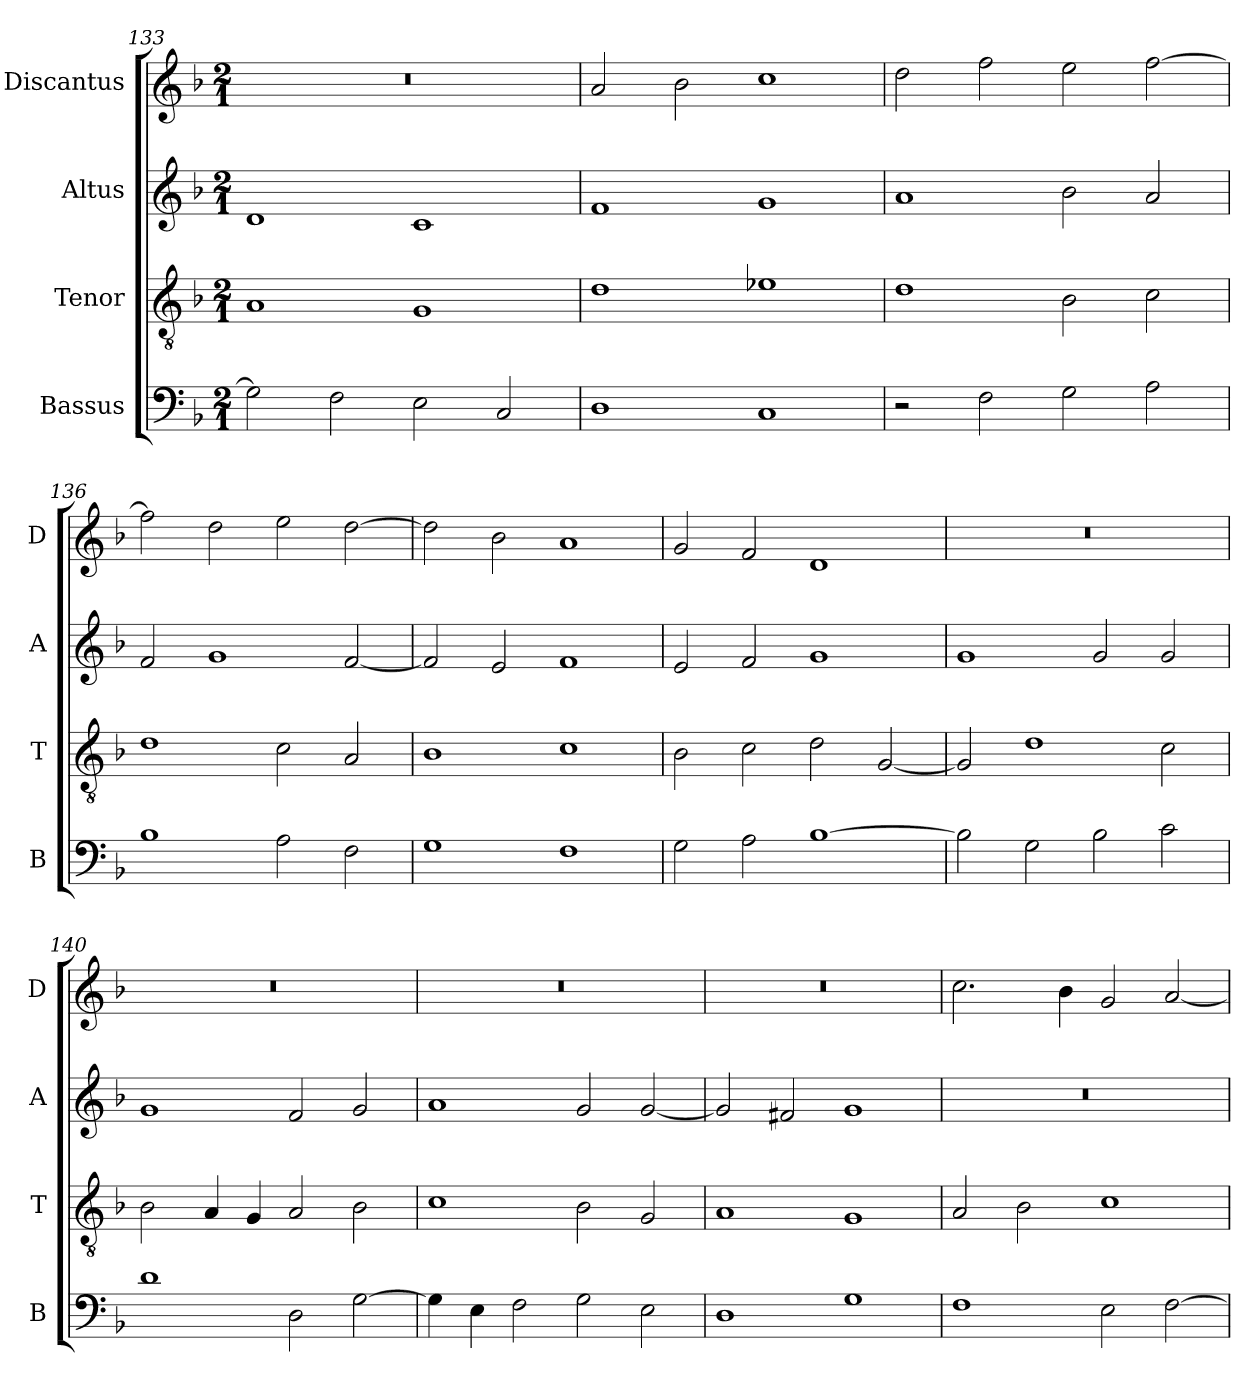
**kern	**kern	**kern	**kern
*part4	*part3	*part2	*part1
*staff4	*staff3	*staff2	*staff1
*I"Bassus	*I"Tenor	*I"Altus	*I"Discantus
*I'B	*I'T	*I'A	*I'D
*clefF4	*clefGv2	*clefG2	*clefG2
*k[b-]	*k[b-]	*k[b-]	*k[b-]
*M2/1	*M2/1	*M2/1	*M2/1
=133	=133	=133	=133
2G\]	1A	1d	0r
2F\	.	.	.
2E\	1G	1c	.
2C/	.	.	.
=134	=134	=134	=134
1D	1d	1f	2a/
.	.	.	2b-\
1C	1e-X	1g	1cc
=135	=135	=135	=135
2r	1d	1a	2dd\
2F\	.	.	2ff\
2G\	2B-\	2b-\	2ee\
2A\	2c\	2a/	[2ff\
=136	=136	=136	=136
1B-	1d	2f/	2ff\]
.	.	1g	2dd\
2A\	2c\	.	2ee\
2F\	2A/	[2f/	[2dd\
=137	=137	=137	=137
1G	1B-	2f/]	2dd\]
.	.	2e/	2b-\
1F	1c	1f	1a
=138	=138	=138	=138
2G\	2B-\	2e/	2g/
2A\	2c\	2f/	2f/
[1B-	2d\	1g	1d
.	[2G/	.	.
=139	=139	=139	=139
2B-\]	2G/]	1g	0r
2G\	1d	.	.
2B-\	.	2g/	.
2c\	2c\	2g/	.
=140	=140	=140	=140
1d	2B-\	1g	0r
.	4A/	.	.
.	4G/	.	.
2D\	2A/	2f/	.
[2G\	2B-\	2g/	.
=141	=141	=141	=141
4G\]	1c	1a	0r
4E\	.	.	.
2F\	.	.	.
2G\	2B-\	2g/	.
2E\	2G/	[2g/	.
=142	=142	=142	=142
1D	1A	2g/]	0r
.	.	2f#X/	.
1G	1G	1g	.
=143	=143	=143	=143
1F	2A/	0r	2.cc\
.	2B-\	.	.
.	.	.	4b-\
2E\	1c	.	2g/
[2F\	.	.	[2a/
=	=	=	=
*-	*-	*-	*-
